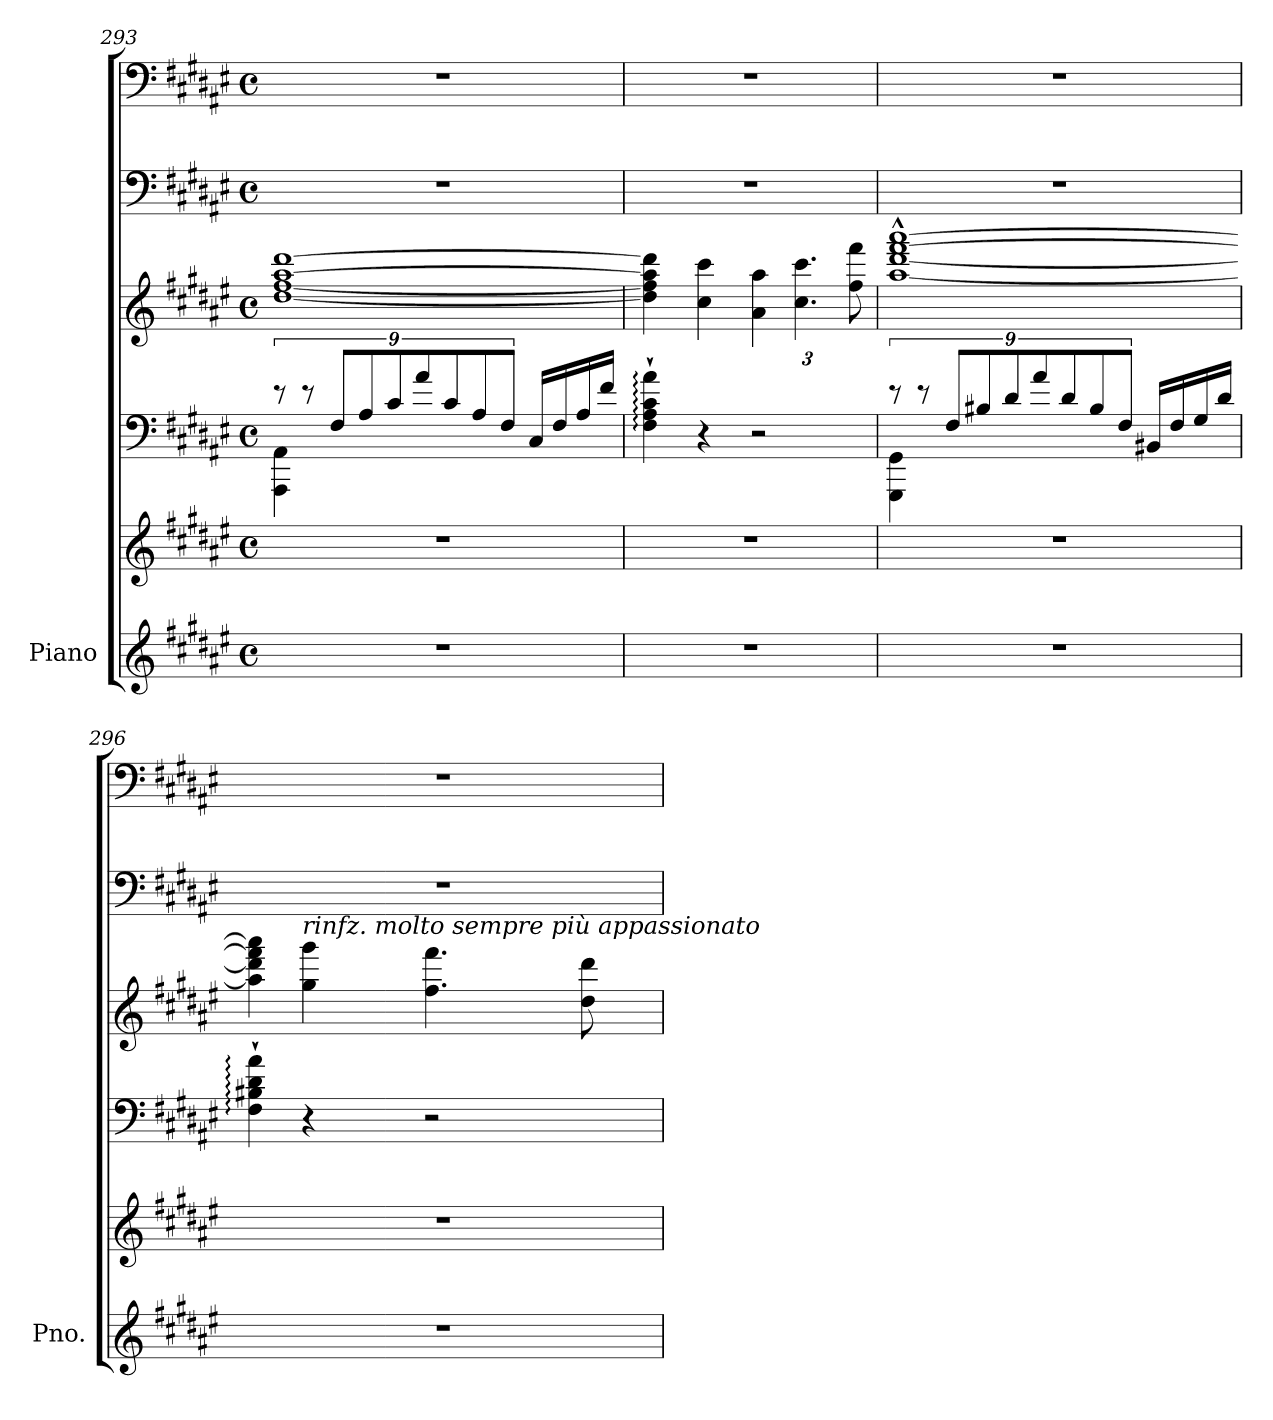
**kern	**kern	**kern	**kern	**kern	**kern
*part1	*part1	*part1	*part1	*part1	*part1
*staff6	*staff5	*staff4	*staff3	*staff2	*staff1
*I"Piano	*	*	*	*	*
*I'Pno.	*	*	*	*	*
!!LO:PB:g=z
*clefG2	*clefG2	*clefF4	*clefG2	*clefF4	*clefF4
*k[f#c#g#d#a#e#]	*k[f#c#g#d#a#e#]	*k[f#c#g#d#a#e#]	*k[f#c#g#d#a#e#]	*k[f#c#g#d#a#e#]	*k[f#c#g#d#a#e#]
*M4/4	*M4/4	*M4/4	*M4/4	*M4/4	*M4/4
*met(c)	*met(c)	*met(c)	*met(c)	*met(c)	*met(c)
=293	=293	=293	=293	=293	=293
*	*	*^	*	*	*
1r	1r	12r	4AAA#\ 4AA#\	[1dd# [1ff# [1aa# [1ddd#	1r	1r
.	.	12r	.	.	.	.
.	.	12F#/L	.	.	.	.
*	*	*Xbrackettup	*	*	*	*
.	.	12A#/	4ryy	.	.	.
.	.	12c#/	.	.	.	.
.	.	12a#/	.	.	.	.
.	.	12c#/	2ryy	.	.	.
.	.	12A#/	.	.	.	.
.	.	12F#/J	.	.	.	.
.	.	16C#/LL	.	.	.	.
.	.	16F#/	.	.	.	.
.	.	16A#/	.	.	.	.
.	.	16f#/JJ	.	.	.	.
*	*	*v	*v	*	*	*
=294	=294	=294	=294	=294	=294
1r	1r	4F#\:` 4A#\:` 4c#\:` 4a#\:`	4dd#\] 4ff#\] 4aa#\] 4ddd#\]	1r	1r
.	.	4r	4cc#\ 4ccc#\	.	.
*	*	*	*Xbrackettup	*	*
.	.	2r	6a#\ 6aa#\	.	.
.	.	.	6.cc#\ 6.ccc#\	.	.
.	.	.	12ff#\ 12fff#\	.	.
=295	=295	=295	=295	=295	=295
*	*	*brackettup	*	*	*
*	*	*^	*	*	*
1r	1r	12r	4GGG#\ 4GG#\	[1aa#^^ [1ddd#^^ [1fff#^^ [1aaa#^^	1r	1r
.	.	12r	.	.	.	.
.	.	12F#/L	.	.	.	.
*	*	*Xbrackettup	*	*	*	*
.	.	12B#X/	4ryy	.	.	.
.	.	12d#/	.	.	.	.
.	.	12a#/	.	.	.	.
.	.	12d#/	2ryy	.	.	.
.	.	12B#/	.	.	.	.
.	.	12F#/J	.	.	.	.
.	.	16BB#X/LL	.	.	.	.
.	.	16F#/	.	.	.	.
.	.	16G#/	.	.	.	.
.	.	16d#/JJ	.	.	.	.
*	*	*v	*v	*	*	*
!!LO:LB:g=z
=296	=296	=296	=296	=296	=296
1r	1r	4F#\:` 4B#X\:` 4d#\:` 4a#\:`	4aa#\] 4ddd#\] 4fff#\] 4aaa#\]	1r	1r
!	!	!	!LO:TX:a:i:t=rinfz. molto sempre più appassionato	!	!
.	.	4r	4gg#\ 4ggg#\	.	.
.	.	2r	4.ff#\ 4.fff#\	.	.
.	.	.	8dd#\ 8ddd#\	.	.
=	=	=	=	=	=
*-	*-	*-	*-	*-	*-
